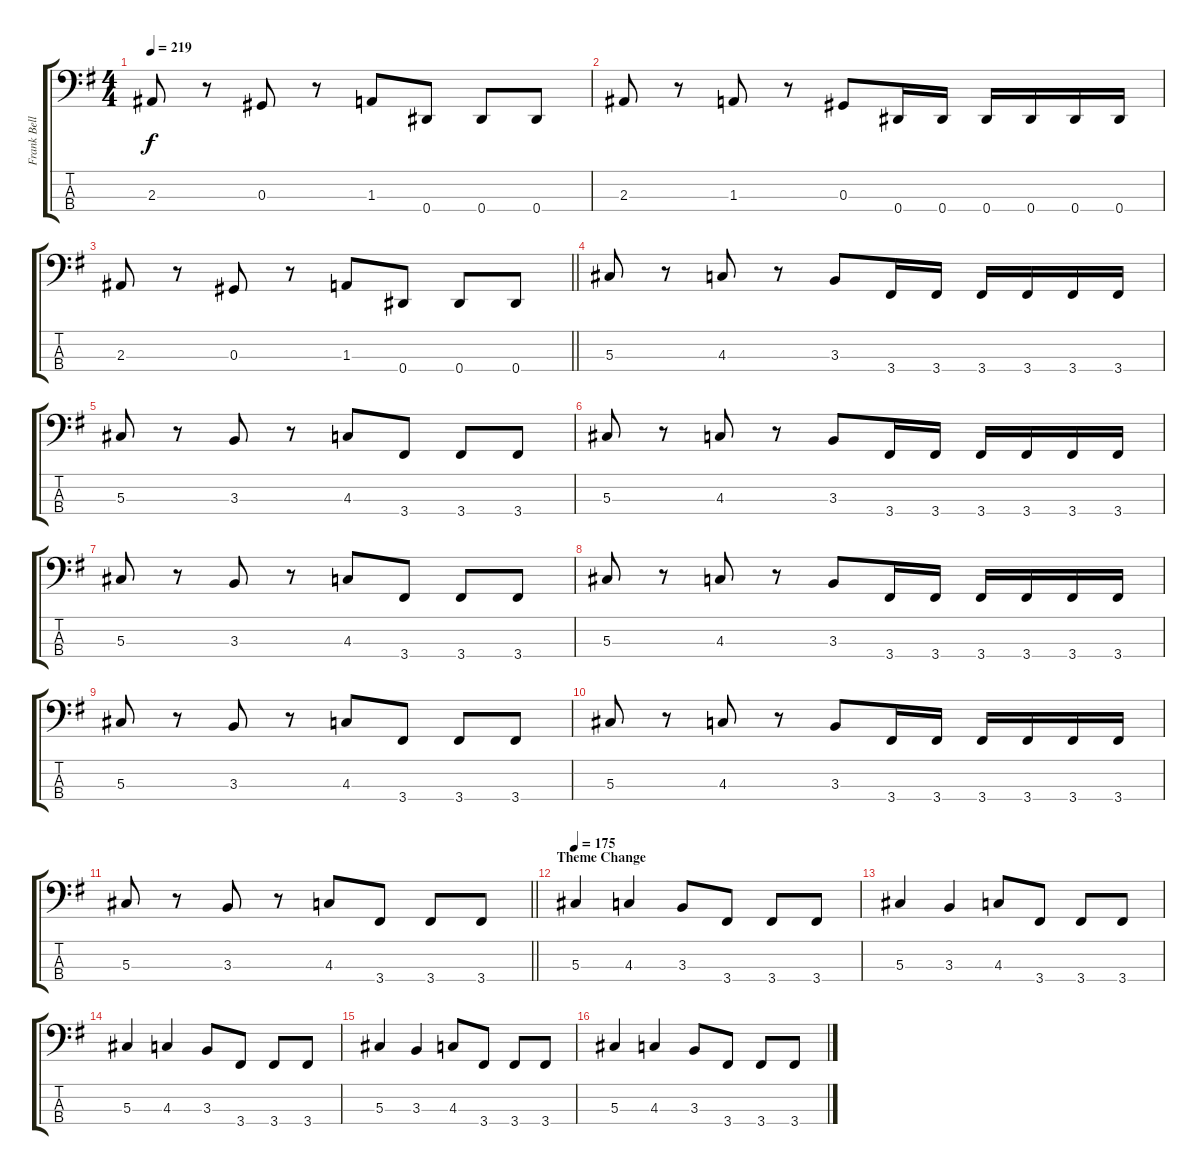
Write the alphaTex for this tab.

\track ("Frank Bello" "Frank Bell") {instrument electricbassfinger}
\staff {score tabs}
\tuning (Gb2 Db2 Ab1 Eb1) {hide}
\ts (4 4)
\tempo 219
\clef f4
\ks g
2.3.8{dy f} r.8 0.3.8 r.8 1.3.8 0.4.8 0.4.8 0.4.8 |
2.3.8 r.8 1.3.8 r.8 0.3.8 0.4.16 0.4.16 0.4.16 0.4.16 0.4.16 0.4.16 |
\barLineRight lightlight
2.3.8 r.8 0.3.8 r.8 1.3.8 0.4.8 0.4.8 0.4.8 |
5.3.8 r.8 4.3.8 r.8 3.3.8 3.4.16 3.4.16 3.4.16 3.4.16 3.4.16 3.4.16 |
5.3.8 r.8 3.3.8 r.8 4.3.8 3.4.8 3.4.8 3.4.8 |
5.3.8 r.8 4.3.8 r.8 3.3.8 3.4.16 3.4.16 3.4.16 3.4.16 3.4.16 3.4.16 |
5.3.8 r.8 3.3.8 r.8 4.3.8 3.4.8 3.4.8 3.4.8 |
5.3.8 r.8 4.3.8 r.8 3.3.8 3.4.16 3.4.16 3.4.16 3.4.16 3.4.16 3.4.16 |
5.3.8 r.8 3.3.8 r.8 4.3.8 3.4.8 3.4.8 3.4.8 |
5.3.8 r.8 4.3.8 r.8 3.3.8 3.4.16 3.4.16 3.4.16 3.4.16 3.4.16 3.4.16 |
\barLineRight lightlight
5.3.8 r.8 3.3.8 r.8 4.3.8 3.4.8 3.4.8 3.4.8 |
\section ("" "Theme Change")
\tempo 175
5.3.4 4.3.4 3.3.8 3.4.8 3.4.8 3.4.8 |
5.3.4 3.3.4 4.3.8 3.4.8 3.4.8 3.4.8 |
5.3.4 4.3.4 3.3.8 3.4.8 3.4.8 3.4.8 |
5.3.4 3.3.4 4.3.8 3.4.8 3.4.8 3.4.8 |
5.3.4 4.3.4 3.3.8 3.4.8 3.4.8 3.4.8
